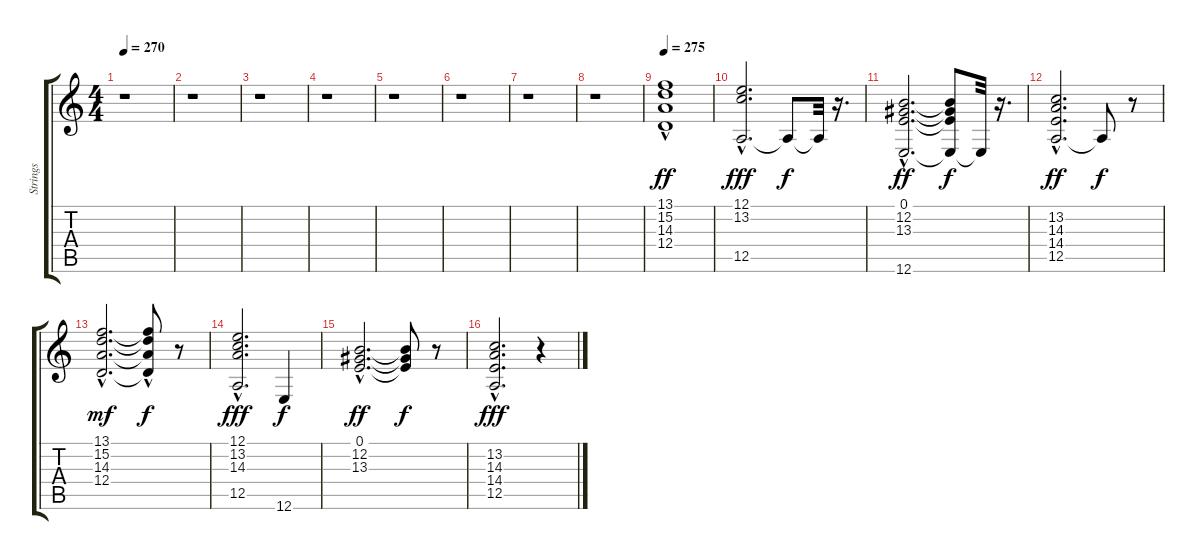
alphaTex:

\track ("Strings" "Strings") {instrument stringensemble2}
\staff {score tabs}
\tuning (E4 B3 G3 D3 A2 E2) {hide}
\ts (4 4)
\tempo 270
\clef g2
\ks c
r.1{dy ff} |
r.1 |
r.1 |
r.1 |
r.1 |
r.1 |
r.1 |
r.1 |
\tempo 275
(13.1{hac} 15.2{hac} 14.3 12.4{hac}).1 |
(12.1 13.2{hac} 12.5{hac}).2{d dy fff} 12.5{t}.8{dy f} 12.5{t}.32 r.16{d} |
(0.1{hac} 12.2{hac} 13.3{hac} 12.6{hac}).2{d dy ff} (0.1{t} 12.2{t} 13.3{t} 12.6{t}).8{dy f} 12.6{t}.32 r.16{d} |
(13.2{hac} 14.3{hac} 14.4 12.5{hac}).2{d dy ff} 12.5{t}.8{dy f} r.8 |
(13.1{hac} 15.2{hac} 14.3{hac} 12.4{hac}).2{d dy mf} (13.1{t} 15.2{t} 14.3{hac t} 12.4{t}).8{dy f} r.8 |
(12.1 13.2{hac} 14.3{hac} 12.5{hac}).2{d dy fff} 12.6.4{dy f} |
(0.1{hac} 12.2{hac} 13.3{hac}).2{d dy ff} (0.1{t} 12.2{t} 13.3{t}).8{dy f} r.8 |
(13.2{hac} 14.3 14.4 12.5).2{d dy fff} r.4
